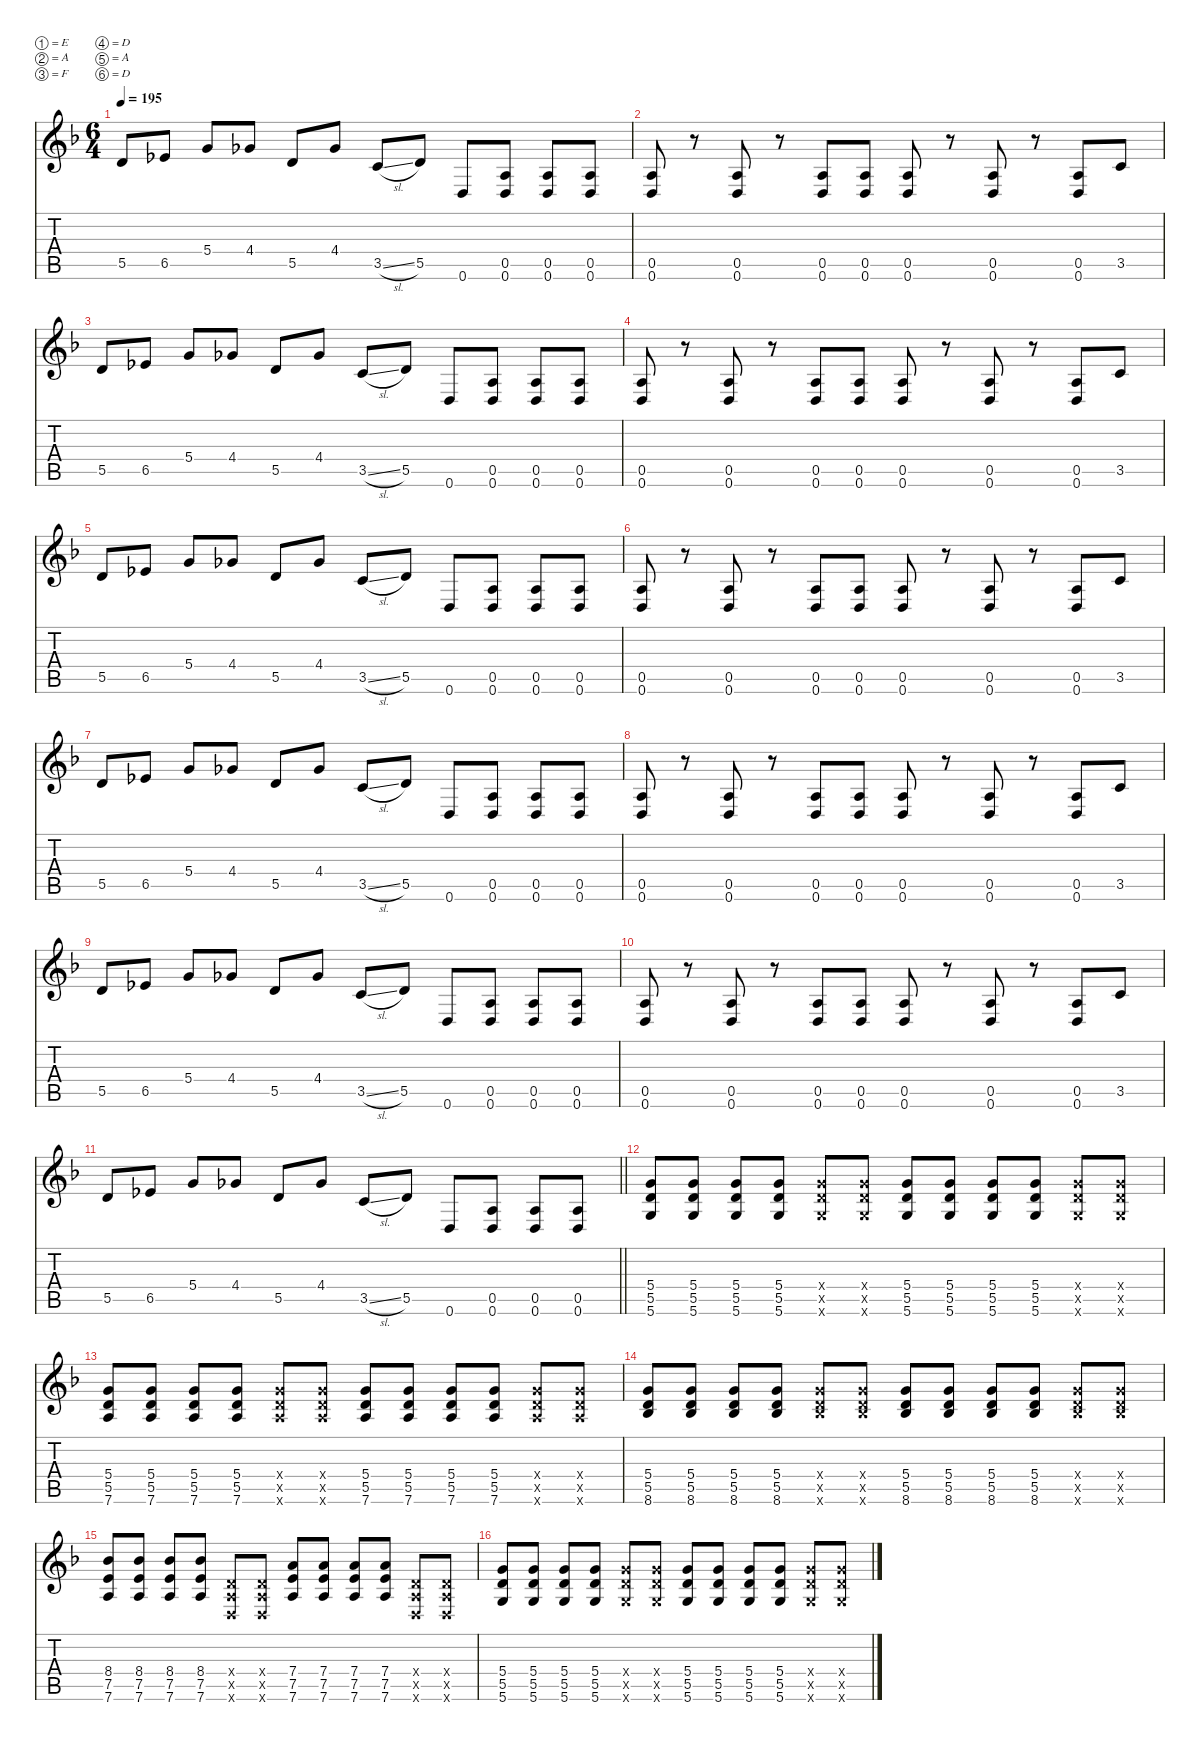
\defaultSystemsLayout 4
\hideDynamics
\bracketExtendMode nobrackets
\singleTrackTrackNamePolicy hidden
\multiTrackTrackNamePolicy hidden
\firstSystemTrackNameMode fullname
\firstSystemTrackNameOrientation horizontal
\otherSystemsTrackNameOrientation horizontal
\track ("Guitar 1" "dist.guit.") {defaultSystemsLayout 4 mute instrument distortionguitar}
\staff {score tabs}
\tuning (E4 A3 F3 D3 A2 D2)
\ts (6 4)
\tempo 195
\clef g2
\ks dminor
5.5{acc forcenatural}.8{dy f beam Up} 6.5{acc b}.8{beam Up} 5.4{acc forcenatural}.8{beam Up} 4.4{acc b}.8{beam Up} 5.5{acc forcenatural}.8{beam Up} 4.4{acc b}.8{beam Up} 3.5{sl acc forcenatural}.8{beam Up} 5.5{acc forcenatural}.8{beam Up} 0.6{acc forcenatural}.8{beam Up} (0.5{acc forcenatural} 0.6{acc forcenatural}).8{beam Up} (0.5{acc forcenatural} 0.6{acc forcenatural}).8{beam Up} (0.5{acc forcenatural} 0.6{acc forcenatural}).8{beam Up} |
(0.5{acc forcenatural} 0.6{acc forcenatural}).8{beam Up} r.8{beam Up} (0.5{acc forcenatural} 0.6{acc forcenatural}).8{beam Up} r.8{beam Up} (0.5{acc forcenatural} 0.6{acc forcenatural}).8{beam Up} (0.5{acc forcenatural} 0.6{acc forcenatural}).8{beam Up} (0.5{acc forcenatural} 0.6{acc forcenatural}).8{beam Up} r.8{beam Up} (0.5{acc forcenatural} 0.6{acc forcenatural}).8{beam Up} r.8{beam Up} (0.5{acc forcenatural} 0.6{acc forcenatural}).8{beam Up} 3.5{acc forcenatural}.8{beam Up} |
5.5{acc forcenatural}.8{beam Up} 6.5{acc b}.8{beam Up} 5.4{acc forcenatural}.8{beam Up} 4.4{acc b}.8{beam Up} 5.5{acc forcenatural}.8{beam Up} 4.4{acc b}.8{beam Up} 3.5{sl acc forcenatural}.8{beam Up} 5.5{acc forcenatural}.8{beam Up} 0.6{acc forcenatural}.8{beam Up} (0.5{acc forcenatural} 0.6{acc forcenatural}).8{beam Up} (0.5{acc forcenatural} 0.6{acc forcenatural}).8{beam Up} (0.5{acc forcenatural} 0.6{acc forcenatural}).8{beam Up} |
(0.5{acc forcenatural} 0.6{acc forcenatural}).8{beam Up} r.8{beam Up} (0.5{acc forcenatural} 0.6{acc forcenatural}).8{beam Up} r.8{beam Up} (0.5{acc forcenatural} 0.6{acc forcenatural}).8{beam Up} (0.5{acc forcenatural} 0.6{acc forcenatural}).8{beam Up} (0.5{acc forcenatural} 0.6{acc forcenatural}).8{beam Up} r.8{beam Up} (0.5{acc forcenatural} 0.6{acc forcenatural}).8{beam Up} r.8{beam Up} (0.5{acc forcenatural} 0.6{acc forcenatural}).8{beam Up} 3.5{acc forcenatural}.8{beam Up} |
5.5{acc forcenatural}.8{beam Up} 6.5{acc b}.8{beam Up} 5.4{acc forcenatural}.8{beam Up} 4.4{acc b}.8{beam Up} 5.5{acc forcenatural}.8{beam Up} 4.4{acc b}.8{beam Up} 3.5{sl acc forcenatural}.8{beam Up} 5.5{acc forcenatural}.8{beam Up} 0.6{acc forcenatural}.8{beam Up} (0.5{acc forcenatural} 0.6{acc forcenatural}).8{beam Up} (0.5{acc forcenatural} 0.6{acc forcenatural}).8{beam Up} (0.5{acc forcenatural} 0.6{acc forcenatural}).8{beam Up} |
(0.5{acc forcenatural} 0.6{acc forcenatural}).8{beam Up} r.8{beam Up} (0.5{acc forcenatural} 0.6{acc forcenatural}).8{beam Up} r.8{beam Up} (0.5{acc forcenatural} 0.6{acc forcenatural}).8{beam Up} (0.5{acc forcenatural} 0.6{acc forcenatural}).8{beam Up} (0.5{acc forcenatural} 0.6{acc forcenatural}).8{beam Up} r.8{beam Up} (0.5{acc forcenatural} 0.6{acc forcenatural}).8{beam Up} r.8{beam Up} (0.5{acc forcenatural} 0.6{acc forcenatural}).8{beam Up} 3.5{acc forcenatural}.8{beam Up} |
5.5{acc forcenatural}.8{beam Up} 6.5{acc b}.8{beam Up} 5.4{acc forcenatural}.8{beam Up} 4.4{acc b}.8{beam Up} 5.5{acc forcenatural}.8{beam Up} 4.4{acc b}.8{beam Up} 3.5{sl acc forcenatural}.8{beam Up} 5.5{acc forcenatural}.8{beam Up} 0.6{acc forcenatural}.8{beam Up} (0.5{acc forcenatural} 0.6{acc forcenatural}).8{beam Up} (0.5{acc forcenatural} 0.6{acc forcenatural}).8{beam Up} (0.5{acc forcenatural} 0.6{acc forcenatural}).8{beam Up} |
(0.5{acc forcenatural} 0.6{acc forcenatural}).8{beam Up} r.8{beam Up} (0.5{acc forcenatural} 0.6{acc forcenatural}).8{beam Up} r.8{beam Up} (0.5{acc forcenatural} 0.6{acc forcenatural}).8{beam Up} (0.5{acc forcenatural} 0.6{acc forcenatural}).8{beam Up} (0.5{acc forcenatural} 0.6{acc forcenatural}).8{beam Up} r.8{beam Up} (0.5{acc forcenatural} 0.6{acc forcenatural}).8{beam Up} r.8{beam Up} (0.5{acc forcenatural} 0.6{acc forcenatural}).8{beam Up} 3.5{acc forcenatural}.8{beam Up} |
5.5{acc forcenatural}.8{beam Up} 6.5{acc b}.8{beam Up} 5.4{acc forcenatural}.8{beam Up} 4.4{acc b}.8{beam Up} 5.5{acc forcenatural}.8{beam Up} 4.4{acc b}.8{beam Up} 3.5{sl acc forcenatural}.8{beam Up} 5.5{acc forcenatural}.8{beam Up} 0.6{acc forcenatural}.8{beam Up} (0.5{acc forcenatural} 0.6{acc forcenatural}).8{beam Up} (0.5{acc forcenatural} 0.6{acc forcenatural}).8{beam Up} (0.5{acc forcenatural} 0.6{acc forcenatural}).8{beam Up} |
(0.5{acc forcenatural} 0.6{acc forcenatural}).8{beam Up} r.8{beam Up} (0.5{acc forcenatural} 0.6{acc forcenatural}).8{beam Up} r.8{beam Up} (0.5{acc forcenatural} 0.6{acc forcenatural}).8{beam Up} (0.5{acc forcenatural} 0.6{acc forcenatural}).8{beam Up} (0.5{acc forcenatural} 0.6{acc forcenatural}).8{beam Up} r.8{beam Up} (0.5{acc forcenatural} 0.6{acc forcenatural}).8{beam Up} r.8{beam Up} (0.5{acc forcenatural} 0.6{acc forcenatural}).8{beam Up} 3.5{acc forcenatural}.8{beam Up} |
\barLineRight lightlight
5.5{acc forcenatural}.8{beam Up} 6.5{acc b}.8{beam Up} 5.4{acc forcenatural}.8{beam Up} 4.4{acc b}.8{beam Up} 5.5{acc forcenatural}.8{beam Up} 4.4{acc b}.8{beam Up} 3.5{sl acc forcenatural}.8{beam Up} 5.5{acc forcenatural}.8{beam Up} 0.6{acc forcenatural}.8{beam Up} (0.5{acc forcenatural} 0.6{acc forcenatural}).8{beam Up} (0.5{acc forcenatural} 0.6{acc forcenatural}).8{beam Up} (0.5{acc forcenatural} 0.6{acc forcenatural}).8{beam Up} |
(5.4{acc forcenatural} 5.5{acc forcenatural} 5.6{acc forcenatural}).8{beam Up} (5.4{acc forcenatural} 5.5{acc forcenatural} 5.6{acc forcenatural}).8{beam Up} (5.4{acc forcenatural} 5.5{acc forcenatural} 5.6{acc forcenatural}).8{beam Up} (5.4{acc forcenatural} 5.5{acc forcenatural} 5.6{acc forcenatural}).8{beam Up} (5.4{x acc forcenatural} 5.5{x acc forcenatural} 5.6{x acc forcenatural}).8{beam Up} (5.4{x acc forcenatural} 5.5{x acc forcenatural} 5.6{x acc forcenatural}).8{beam Up} (5.4{acc forcenatural} 5.5{acc forcenatural} 5.6{acc forcenatural}).8{beam Up} (5.4{acc forcenatural} 5.5{acc forcenatural} 5.6{acc forcenatural}).8{beam Up} (5.4{acc forcenatural} 5.5{acc forcenatural} 5.6{acc forcenatural}).8{beam Up} (5.4{acc forcenatural} 5.5{acc forcenatural} 5.6{acc forcenatural}).8{beam Up} (5.4{x acc forcenatural} 5.5{x acc forcenatural} 5.6{x acc forcenatural}).8{beam Up} (5.4{x acc forcenatural} 5.5{x acc forcenatural} 5.6{x acc forcenatural}).8{beam Up} |
(5.4{acc forcenatural} 5.5{acc forcenatural} 7.6{acc forcenatural}).8{beam Up} (5.4{acc forcenatural} 5.5{acc forcenatural} 7.6{acc forcenatural}).8{beam Up} (5.4{acc forcenatural} 5.5{acc forcenatural} 7.6{acc forcenatural}).8{beam Up} (5.4{acc forcenatural} 5.5{acc forcenatural} 7.6{acc forcenatural}).8{beam Up} (5.4{x acc forcenatural} 5.5{x acc forcenatural} 7.6{x acc forcenatural}).8{beam Up} (5.4{x acc forcenatural} 5.5{x acc forcenatural} 7.6{x acc forcenatural}).8{beam Up} (5.4{acc forcenatural} 5.5{acc forcenatural} 7.6{acc forcenatural}).8{beam Up} (5.4{acc forcenatural} 5.5{acc forcenatural} 7.6{acc forcenatural}).8{beam Up} (5.4{acc forcenatural} 5.5{acc forcenatural} 7.6{acc forcenatural}).8{beam Up} (5.4{acc forcenatural} 5.5{acc forcenatural} 7.6{acc forcenatural}).8{beam Up} (5.4{x acc forcenatural} 5.5{x acc forcenatural} 7.6{x acc forcenatural}).8{beam Up} (5.4{x acc forcenatural} 5.5{x acc forcenatural} 7.6{x acc forcenatural}).8{beam Up} |
(5.4{acc forcenatural} 5.5{acc forcenatural} 8.6{acc b}).8{beam Up} (5.4{acc forcenatural} 5.5{acc forcenatural} 8.6{acc b}).8{beam Up} (5.4{acc forcenatural} 5.5{acc forcenatural} 8.6{acc b}).8{beam Up} (5.4{acc forcenatural} 5.5{acc forcenatural} 8.6{acc b}).8{beam Up} (5.4{x acc forcenatural} 5.5{x acc forcenatural} 8.6{x acc b}).8{beam Up} (5.4{x acc forcenatural} 5.5{x acc forcenatural} 8.6{x acc b}).8{beam Up} (5.4{acc forcenatural} 5.5{acc forcenatural} 8.6{acc b}).8{beam Up} (5.4{acc forcenatural} 5.5{acc forcenatural} 8.6{acc b}).8{beam Up} (5.4{acc forcenatural} 5.5{acc forcenatural} 8.6{acc b}).8{beam Up} (5.4{acc forcenatural} 5.5{acc forcenatural} 8.6{acc b}).8{beam Up} (5.4{x acc forcenatural} 5.5{x acc forcenatural} 8.6{x acc b}).8{beam Up} (5.4{x acc forcenatural} 5.5{x acc forcenatural} 8.6{x acc b}).8{beam Up} |
(8.4{acc b} 7.5{acc forcenatural} 7.6{acc forcenatural}).8{beam Up} (8.4{acc b} 7.5{acc forcenatural} 7.6{acc forcenatural}).8{beam Up} (8.4{acc b} 7.5{acc forcenatural} 7.6{acc forcenatural}).8{beam Up} (8.4{acc b} 7.5{acc forcenatural} 7.6{acc forcenatural}).8{beam Up} (0.4{x acc forcenatural} 0.5{x acc forcenatural} 0.6{x acc forcenatural}).8{beam Up} (0.4{x acc forcenatural} 0.5{x acc forcenatural} 0.6{x acc forcenatural}).8{beam Up} (7.4{acc forcenatural} 7.5{acc forcenatural} 7.6{acc forcenatural}).8{beam Up} (7.4{acc forcenatural} 7.5{acc forcenatural} 7.6{acc forcenatural}).8{beam Up} (7.4{acc forcenatural} 7.5{acc forcenatural} 7.6{acc forcenatural}).8{beam Up} (7.4{acc forcenatural} 7.5{acc forcenatural} 7.6{acc forcenatural}).8{beam Up} (0.4{x acc forcenatural} 0.5{x acc forcenatural} 0.6{x acc forcenatural}).8{beam Up} (0.4{x acc forcenatural} 0.5{x acc forcenatural} 0.6{x acc forcenatural}).8{beam Up} |
(5.4{acc forcenatural} 5.5{acc forcenatural} 5.6{acc forcenatural}).8{beam Up} (5.4{acc forcenatural} 5.5{acc forcenatural} 5.6{acc forcenatural}).8{beam Up} (5.4{acc forcenatural} 5.5{acc forcenatural} 5.6{acc forcenatural}).8{beam Up} (5.4{acc forcenatural} 5.5{acc forcenatural} 5.6{acc forcenatural}).8{beam Up} (5.4{x acc forcenatural} 5.5{x acc forcenatural} 5.6{x acc forcenatural}).8{beam Up} (5.4{x acc forcenatural} 5.5{x acc forcenatural} 5.6{x acc forcenatural}).8{beam Up} (5.4{acc forcenatural} 5.5{acc forcenatural} 5.6{acc forcenatural}).8{beam Up} (5.4{acc forcenatural} 5.5{acc forcenatural} 5.6{acc forcenatural}).8{beam Up} (5.4{acc forcenatural} 5.5{acc forcenatural} 5.6{acc forcenatural}).8{beam Up} (5.4{acc forcenatural} 5.5{acc forcenatural} 5.6{acc forcenatural}).8{beam Up} (5.4{x acc forcenatural} 5.5{x acc forcenatural} 5.6{x acc forcenatural}).8{beam Up} (5.4{x acc forcenatural} 5.5{x acc forcenatural} 5.6{x acc forcenatural}).8{beam Up}
